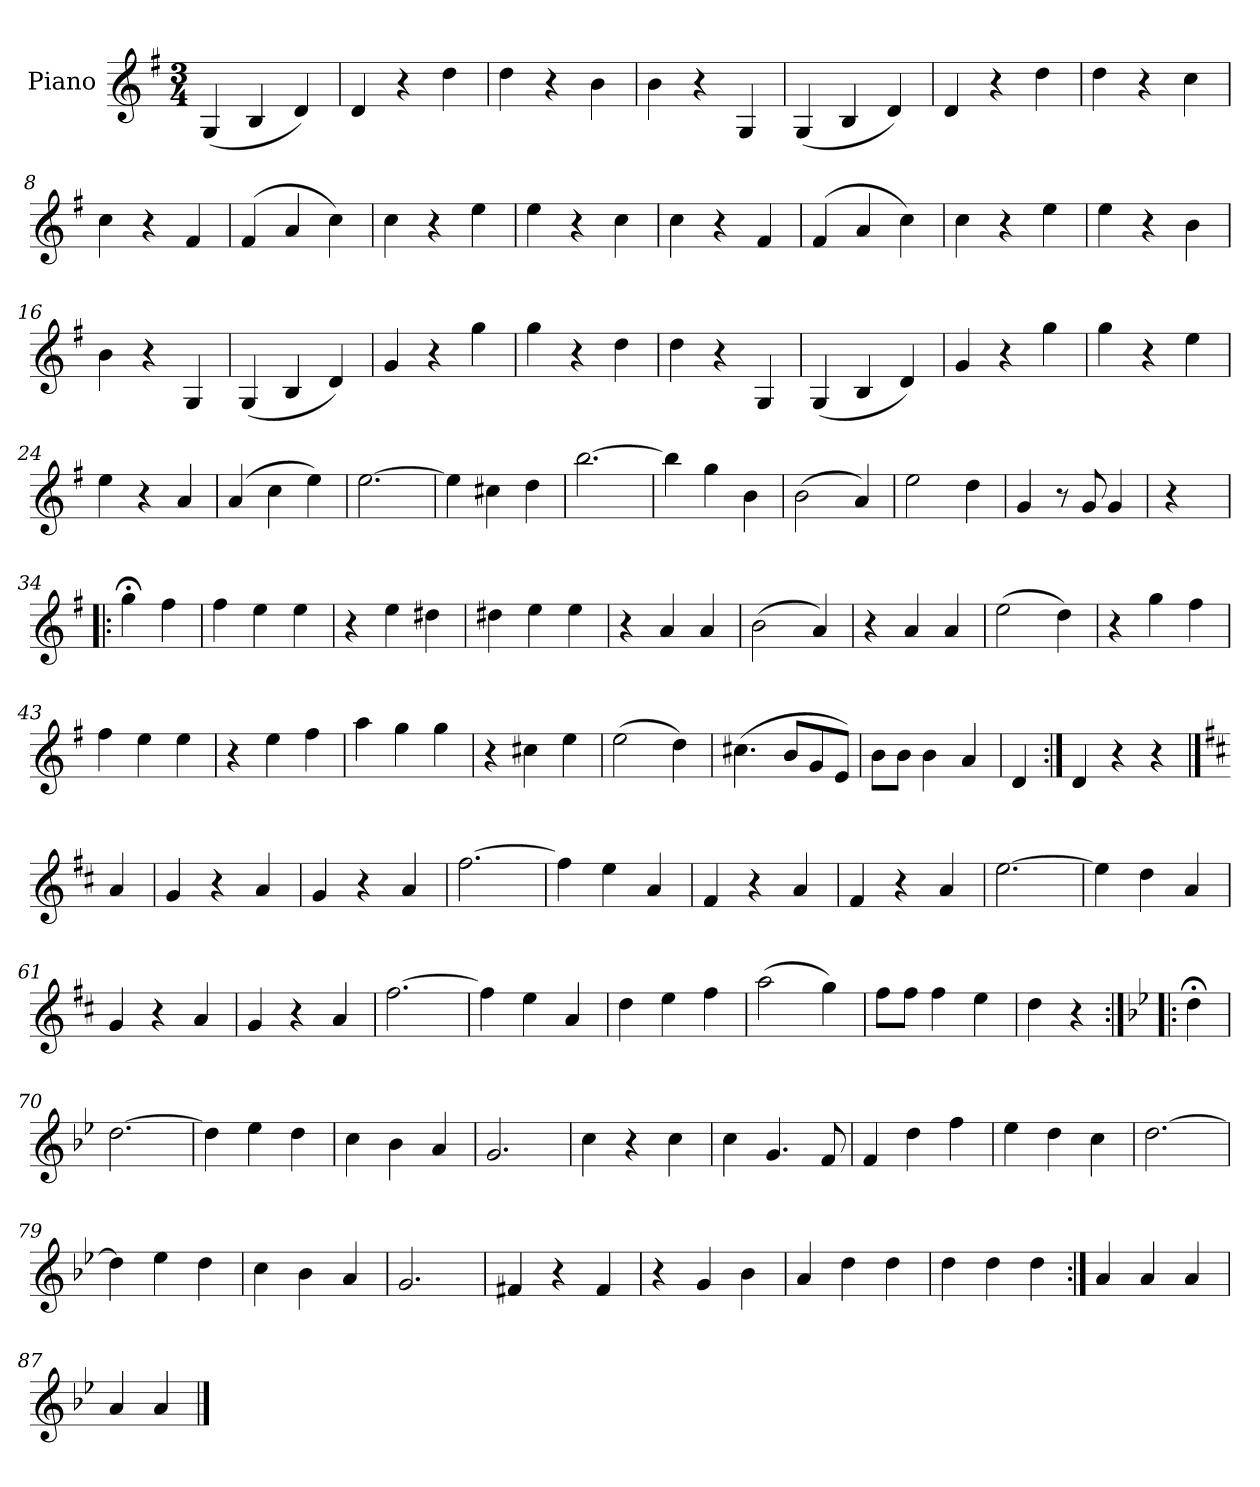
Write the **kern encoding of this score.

**kern
*part1
*staff1
*I"Piano
*I'Pno
*clefG2
*k[f#]
*G:
*M3/4
=1
(<4G/
4B/
4d/)
=2
4d/
4r
4dd\
=3
4dd\
4r
4b\
=4
4b\
4r
4G/
=5
(<4G/
4B/
4d/)
=6
4d/
4r
4dd\
=7
4dd\
4r
4cc\
=8
4cc\
4r
4f#/
=9
(>4f#/
4a/
4cc\)
=10
4cc\
4r
4ee\
=11
4ee\
4r
4cc\
=12
4cc\
4r
4f#/
!!LO:LB:g=z
=13
(>4f#/
4a/
4cc\)
=14
4cc\
4r
4ee\
=15
4ee\
4r
4b\
=16
4b\
4r
4G/
=17
(<4G/
4B/
4d/)
=18
4g/
4r
4gg\
=19
4gg\
4r
4dd\
=20
4dd\
4r
4G/
=21
(<4G/
4B/
4d/)
=22
4g/
4r
4gg\
=23
4gg\
4r
4ee\
=24
4ee\
4r
4a/
=25
(>4a/
4cc\
4ee\)
!!LO:LB:g=z
=26
[2.ee\
=27
4ee\]
4cc#X\
4dd\
=28
[2.bb\
=29
4bb\]
4gg\
4b\
=30
(>2b\
4a/)
=31
2ee\
4dd\
=32
4g/
8r
8g/
4g/
=33
4r
=34!|:
4gg;<\
4ff#\
=35
4ff#\
4ee\
4ee\
=36
4r
4ee\
4dd#X\
=37
4dd#X\
4ee\
4ee\
=38
4r
4a/
4a/
=39
(>2b\
4a/)
!!LO:LB:g=z
=40
4r
4a/
4a/
=41
(>2ee\
4dd\)
=42
4r
4gg\
4ff#\
=43
4ff#\
4ee\
4ee\
=44
4r
4ee\
4ff#\
=45
4aa\
4gg\
4gg\
=46
4r
4cc#X\
4ee\
=47
(>2ee\
4dd\)
=48
(>4.cc#X\
8b/L
8g/
8e/J)
=49
8b\L
8b\J
4b\
4a/
=50
4d/
=51:|!
4d/
4r
4r
==52
*k[f#c#]
*D:
4a/
!!LO:LB:g=z
=53
4g/
4r
4a/
=54
4g/
4r
4a/
=55
[2.ff#\
=56
4ff#\]
4ee\
4a/
=57
4f#/
4r
4a/
=58
4f#/
4r
4a/
=59
[2.ee\
=60
4ee\]
4dd\
4a/
=61
4g/
4r
4a/
=62
4g/
4r
4a/
=63
[2.ff#\
=64
4ff#\]
4ee\
4a/
=65
4dd\
4ee\
4ff#\
=66
(>2aa\
4gg\)
!!LO:LB:g=z
=67
8ff#\L
8ff#\J
4ff#\
4ee\
=68
4dd\
4r
=69:|!|:
*k[b-e-]
*g:
4dd;<\
=70
[2.dd\
=71
4dd\]
4ee-\
4dd\
=72
4cc\
4b-\
4a/
=73
2.g/
=74
4cc\
4r
4cc\
=75
4cc\
4.g/
8f/
=76
4f/
4dd\
4ff\
=77
4ee-\
4dd\
4cc\
=78
[2.dd\
=79
4dd\]
4ee-\
4dd\
!!LO:LB:g=z
=80
4cc\
4b-\
4a/
=81
2.g/
=82
4f#X/
4r
4f#/
=83
4r
4g/
4b-\
=84
4a/
4dd\
4dd\
=85
4dd\
4dd\
4dd\
=86:|!
4a/
4a/
4a/
=87
4a/
4a/
==
*-
